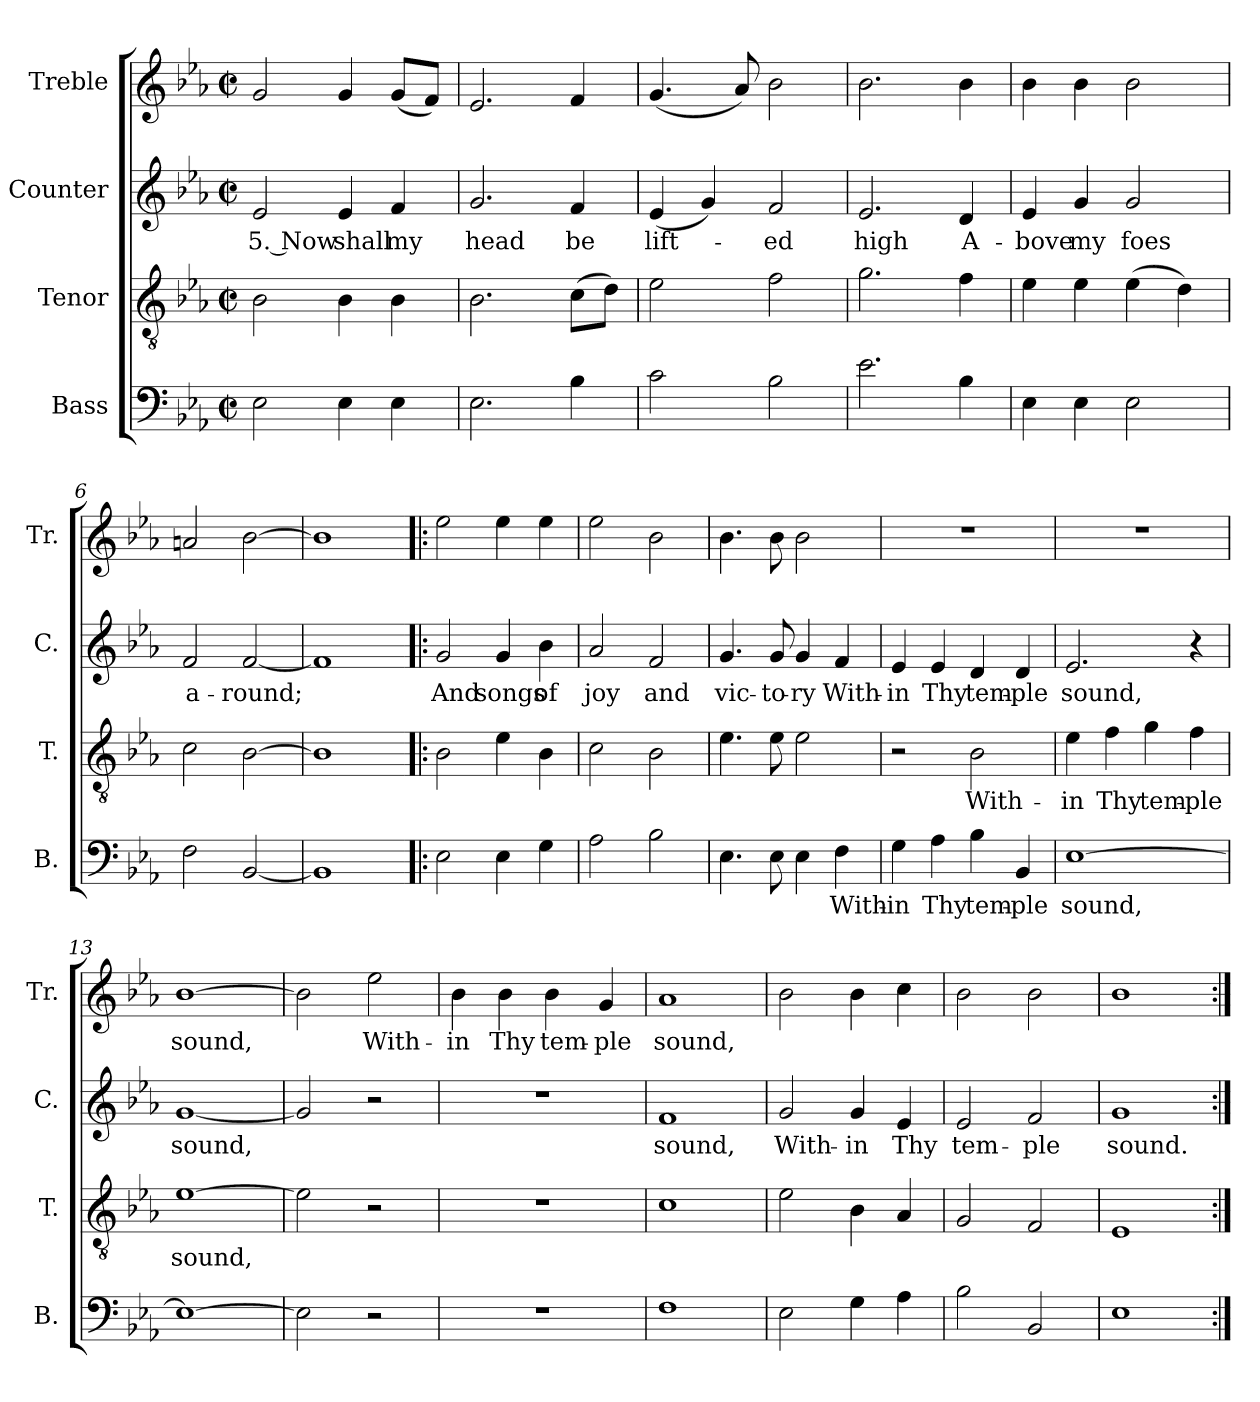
**kern	**text	**kern	**text	**kern	**text	**kern	**text
*part4	*part4	*part3	*part3	*part2	*part2	*part1	*part1
*staff4	*staff4	*staff3	*staff3	*staff2	*staff2	*staff1	*staff1
*I"Bass	*	*I"Tenor	*	*I"Counter	*	*I"Treble	*
*I'B.	*	*I'T.	*	*I'C.	*	*I'Tr.	*
*clefF4	*	*clefGv2	*	*clefG2	*	*clefG2	*
*k[b-e-a-]	*	*k[b-e-a-]	*	*k[b-e-a-]	*	*k[b-e-a-]	*
*E-:	*	*E-:	*	*E-:	*	*E-:	*
*M4/4	*	*M4/4	*	*M4/4	*	*M4/4	*
*met(c|)	*	*met(c|)	*	*met(c|)	*	*met(c|)	*
=1	=1	=1	=1	=1	=1	=1	=1
2E-\	.	2B-\	.	2e-/	5. Now	2g/	.
4E-\	.	4B-\	.	4e-/	shall	4g/	.
4E-\	.	4B-\	.	4f/	my	(8g/L	.
.	.	.	.	.	.	8f/J)	.
=2	=2	=2	=2	=2	=2	=2	=2
2.E-\	.	2.B-\	.	2.g/	head	2.e-/	.
4B-\	.	(8c\L	.	4f/	be	4f/	.
.	.	8d\J)	.	.	.	.	.
=3	=3	=3	=3	=3	=3	=3	=3
2c\	.	2e-\	.	(4e-/	lift-	(4.g/	.
.	.	.	.	4g/)	.	.	.
.	.	.	.	.	.	8a-/)	.
2B-\	.	2f\	.	2f/	-ed	2b-\	.
=4	=4	=4	=4	=4	=4	=4	=4
2.e-\	.	2.g\	.	2.e-/	high	2.b-\	.
4B-\	.	4f\	.	4d/	A-	4b-\	.
=5	=5	=5	=5	=5	=5	=5	=5
4E-\	.	4e-\	.	4e-/	-bove	4b-\	.
4E-\	.	4e-\	.	4g/	my	4b-\	.
2E-\	.	(4e-\	.	2g/	foes	2b-\	.
.	.	4d\)	.	.	.	.	.
=6	=6	=6	=6	=6	=6	=6	=6
2F\	.	2c\	.	2f/	a-	2an/	.
[2BB-/	.	[2B-\	.	[2f/	-round;	[2b-\	.
=7	=7	=7	=7	=7	=7	=7	=7
1BB-]	.	1B-]	.	1f]	.	1b-]	.
!!LO:LB:g=z
=8!|:	=8!|:	=8!|:	=8!|:	=8!|:	=8!|:	=8!|:	=8!|:
2E-\	.	2B-\	.	2g/	And	2ee-\	.
4E-\	.	4e-\	.	4g/	songs	4ee-\	.
4G\	.	4B-\	.	4b-\	of	4ee-\	.
=9	=9	=9	=9	=9	=9	=9	=9
2A-\	.	2c\	.	2a-/	joy	2ee-\	.
2B-\	.	2B-\	.	2f/	and	2b-\	.
=10	=10	=10	=10	=10	=10	=10	=10
4.E-\	.	4.e-\	.	4.g/	vic-	4.b-\	.
8E-\	.	8e-\	.	8g/	-to-	8b-\	.
4E-\	.	2e-\	.	4g/	-ry	2b-\	.
4F\	With-	.	.	4f/	With-	.	.
=11	=11	=11	=11	=11	=11	=11	=11
4G\	-in	2r	.	4e-/	-in	1r	.
4A-\	Thy	.	.	4e-/	Thy	.	.
4B-\	tem-	2B-\	With-	4d/	tem-	.	.
4BB-/	-ple	.	.	4d/	-ple	.	.
=12	=12	=12	=12	=12	=12	=12	=12
[1E-	sound,	4e-\	-in	2.e-/	sound,	1r	.
.	.	4f\	Thy	.	.	.	.
.	.	4g\	tem-	.	.	.	.
.	.	4f\	-ple	4r	.	.	.
!!LO:LB:g=z
=13	=13	=13	=13	=13	=13	=13	=13
1E-_	.	[1e-	sound,	[1g	sound,	[1b-	sound,
=14	=14	=14	=14	=14	=14	=14	=14
2E-\]	.	2e-\]	.	2g/]	.	2b-\]	.
2r	.	2r	.	2r	.	2ee-\	With-
=15	=15	=15	=15	=15	=15	=15	=15
1r	.	1r	.	1r	.	4b-\	-in
.	.	.	.	.	.	4b-\	Thy
.	.	.	.	.	.	4b-\	tem-
.	.	.	.	.	.	4g/	-ple
=16	=16	=16	=16	=16	=16	=16	=16
1F	.	1c	.	1f	sound,	1a-	sound,
=17	=17	=17	=17	=17	=17	=17	=17
2E-\	.	2e-\	.	2g/	With-	2b-\	.
4G\	.	4B-\	.	4g/	-in	4b-\	.
4A-\	.	4A-/	.	4e-/	Thy	4cc\	.
=18	=18	=18	=18	=18	=18	=18	=18
2B-\	.	2G/	.	2e-/	tem-	2b-\	.
2BB-/	.	2F/	.	2f/	-ple	2b-\	.
=19	=19	=19	=19	=19	=19	=19	=19
1E-	.	1E-	.	1g	sound.	1b-	.
=:|!	=:|!	=:|!	=:|!	=:|!	=:|!	=:|!	=:|!
*-	*-	*-	*-	*-	*-	*-	*-
